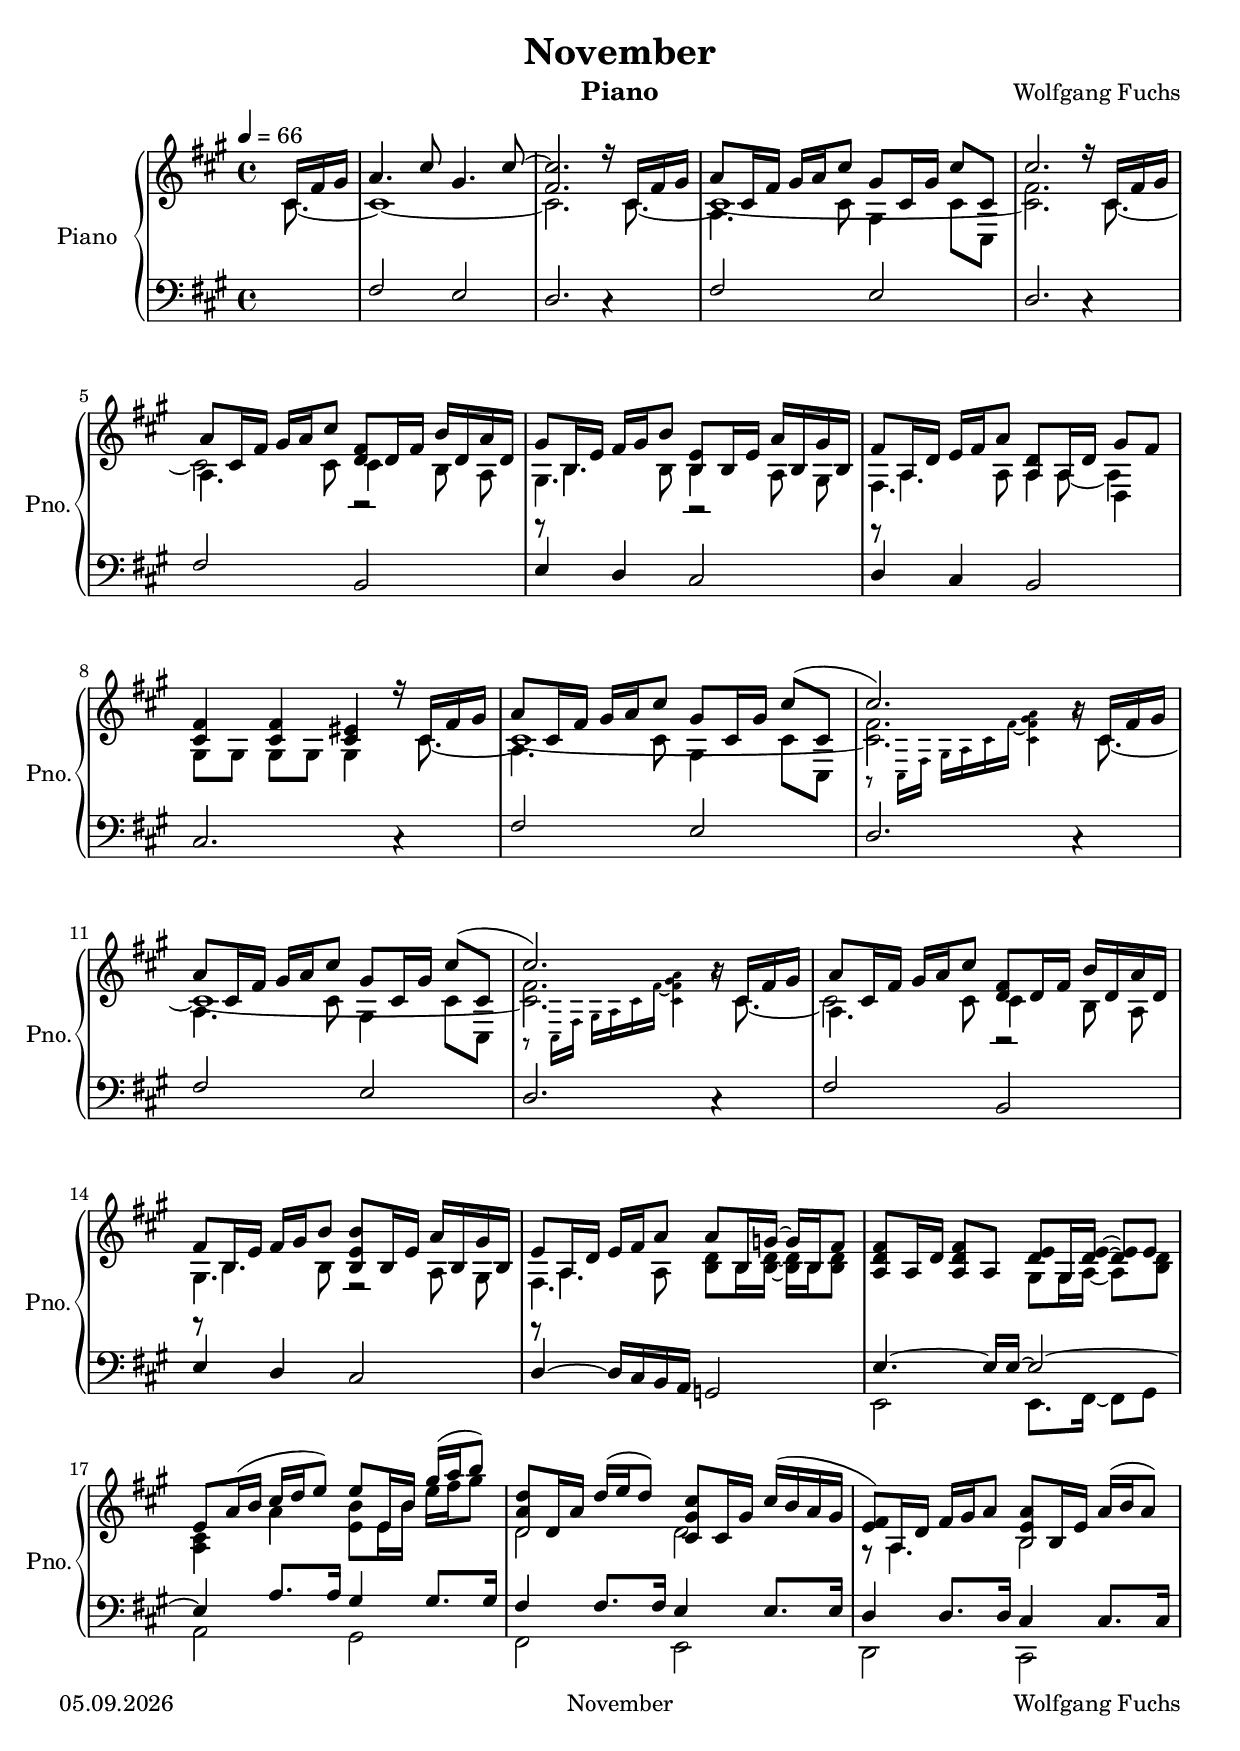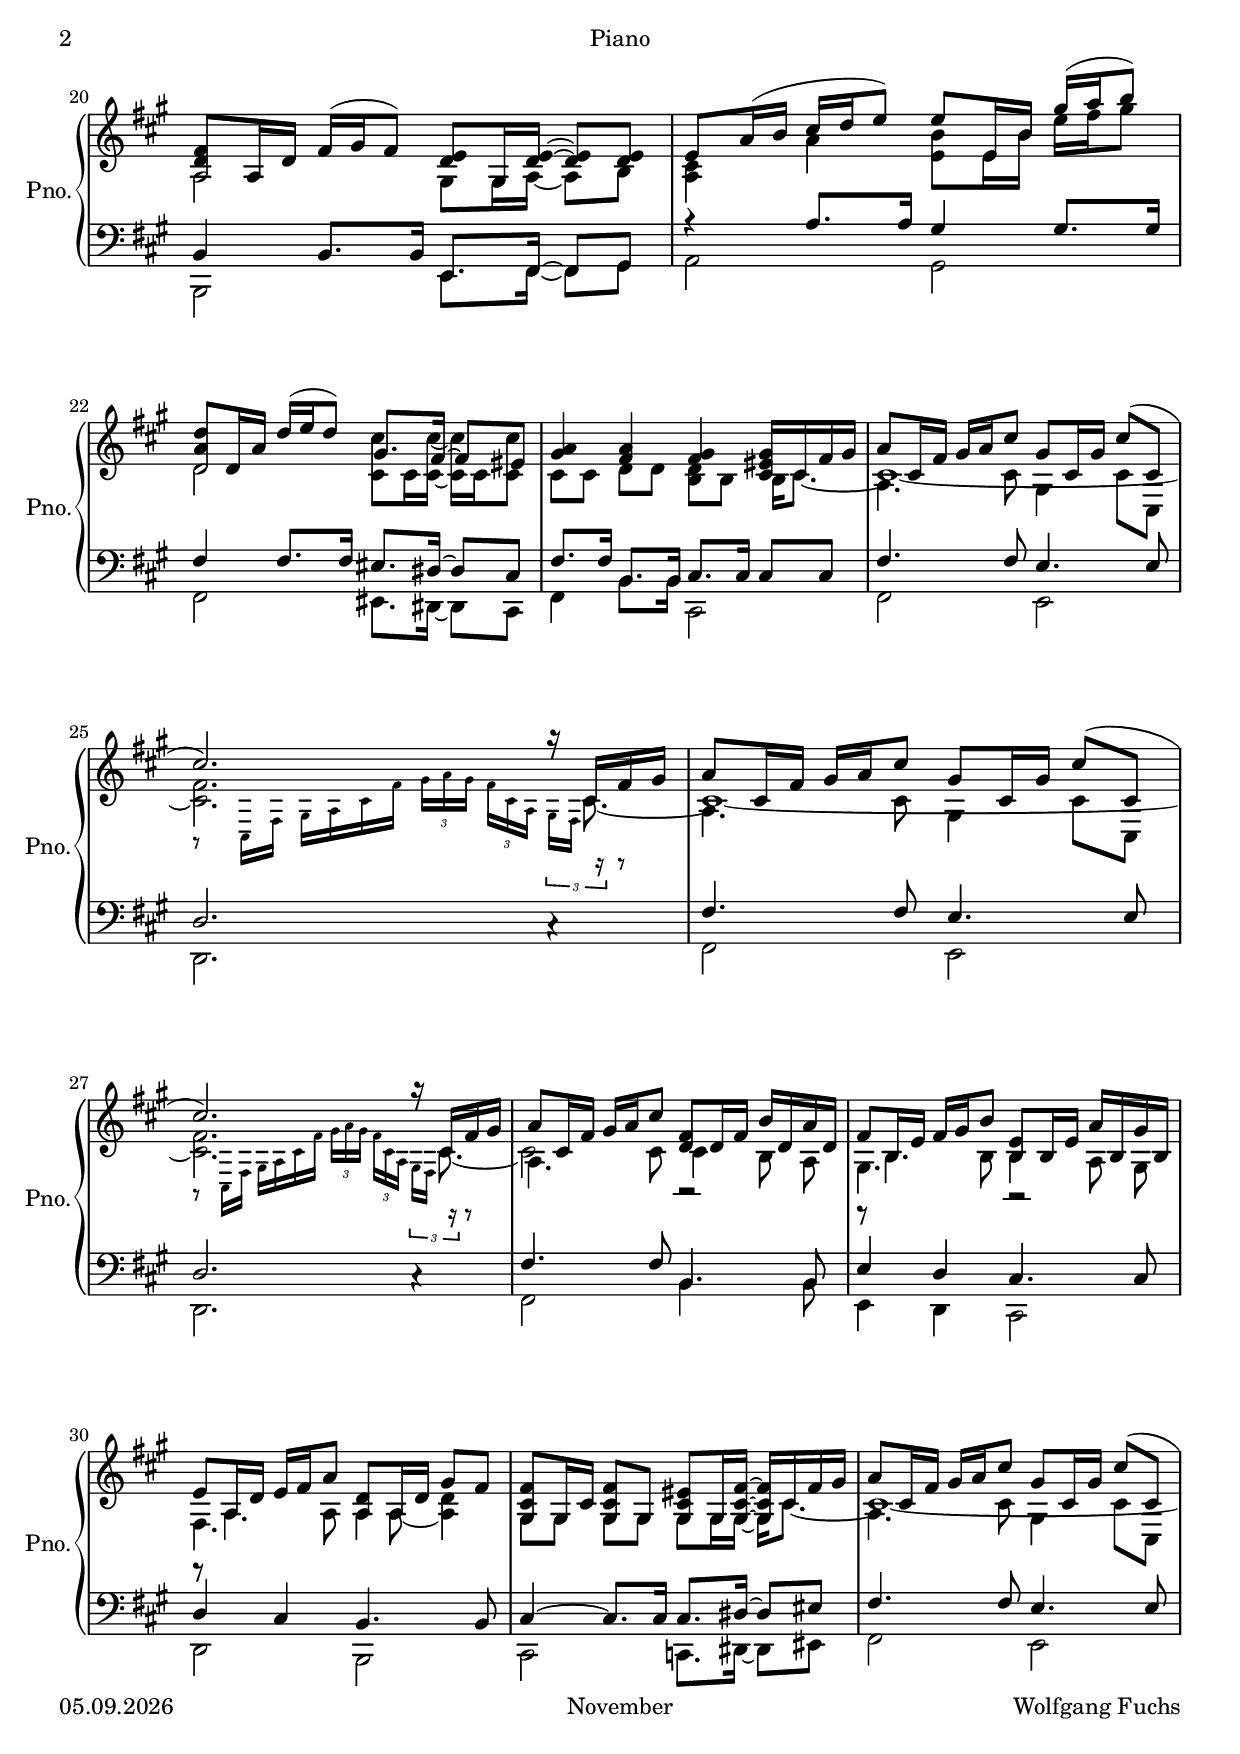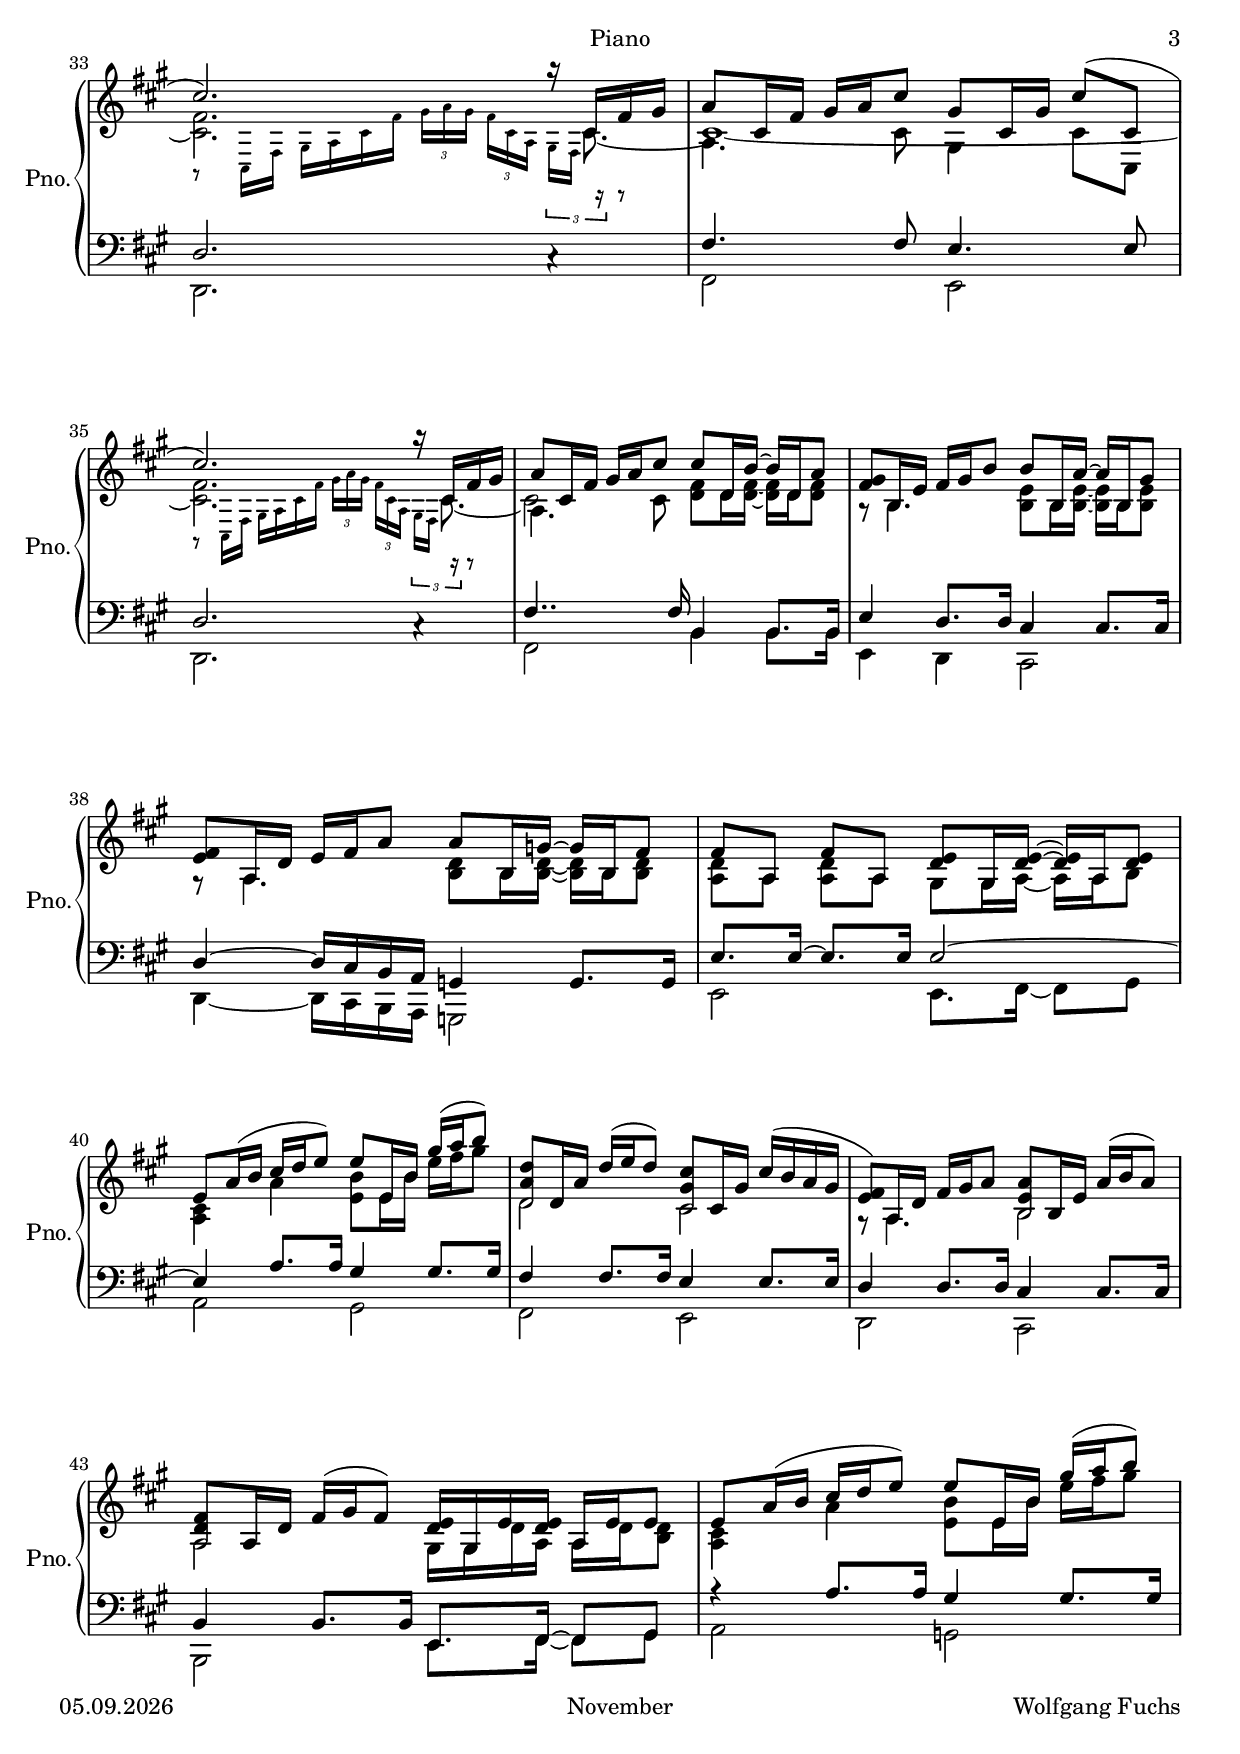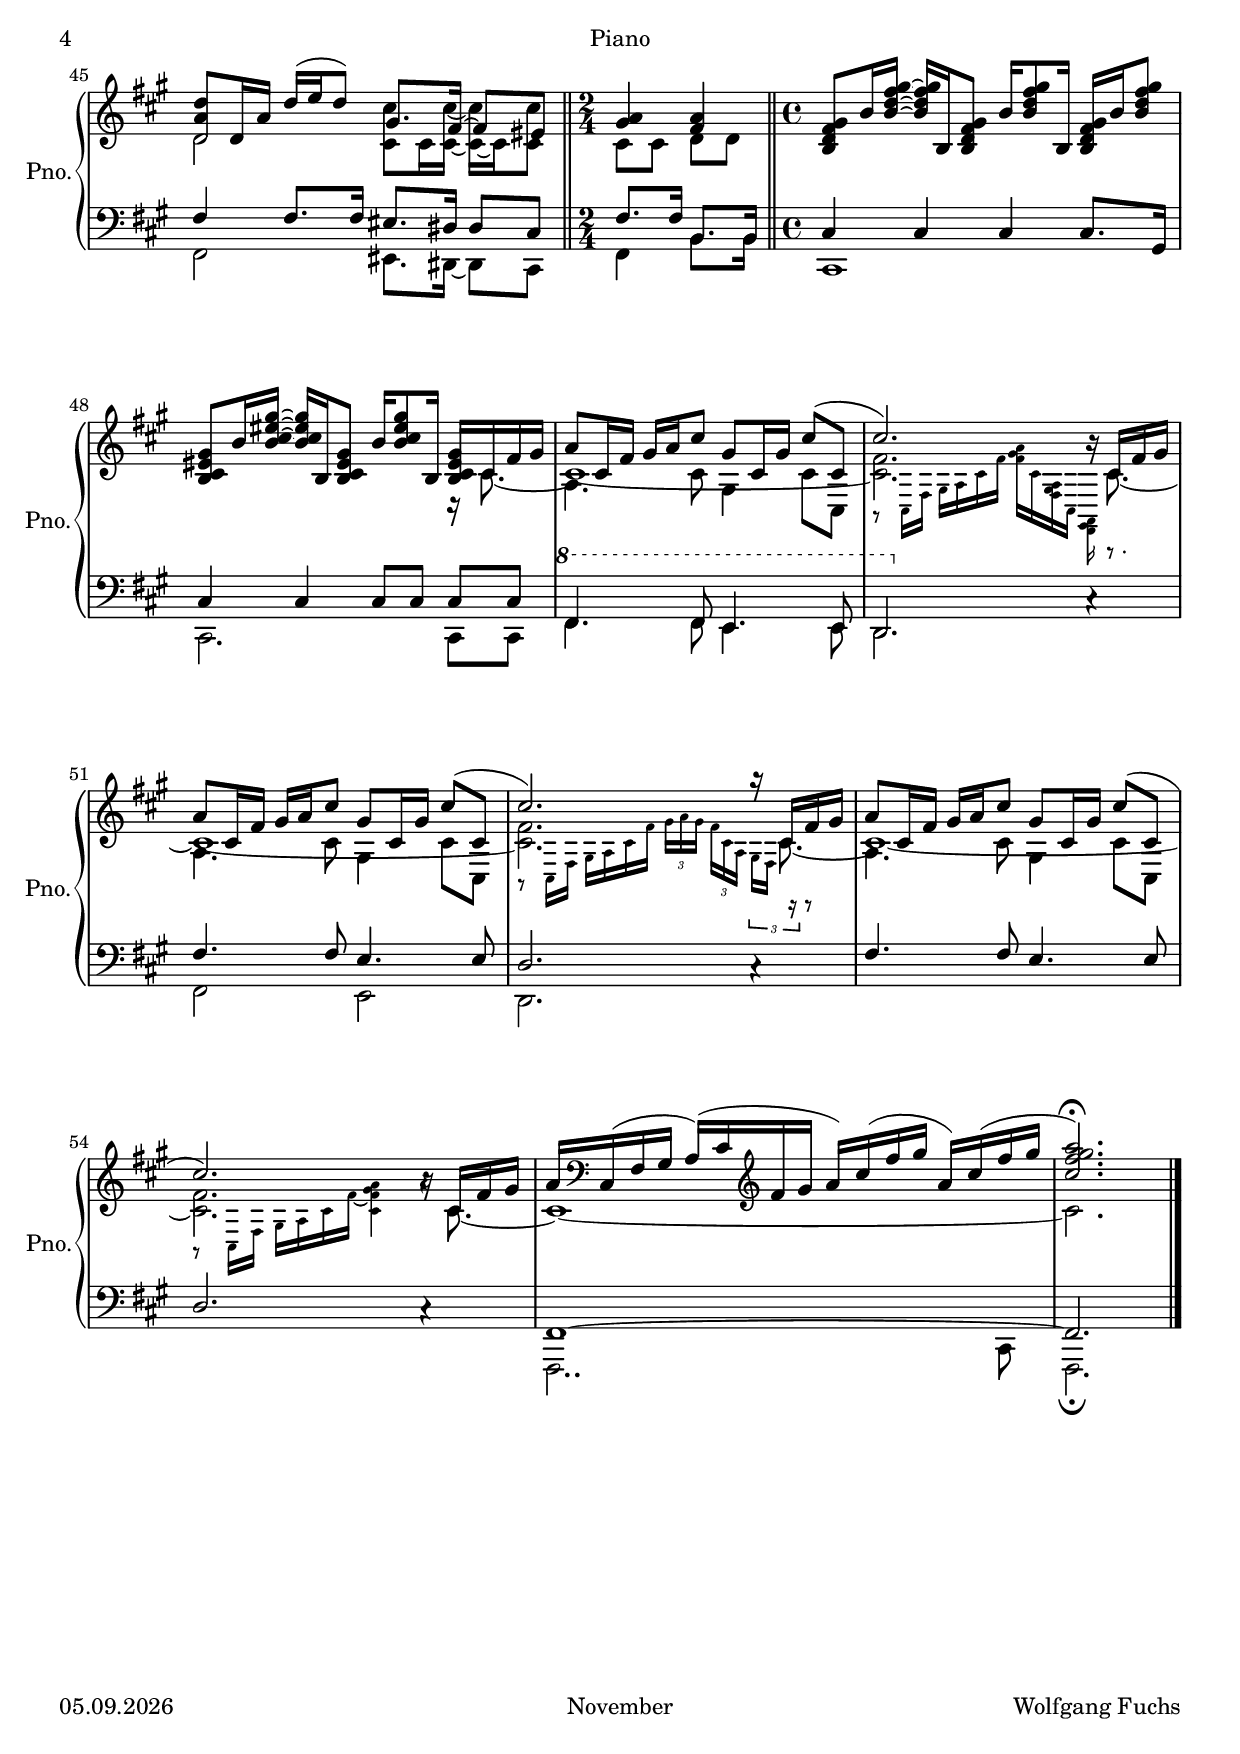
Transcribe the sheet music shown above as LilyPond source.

\version "2.18.2"

\include "../globals.ily"
\version "2.18.2"

\include "../globals.ily"

pianoTrebleI = \relative c'' {
  \voiceOne
  s16 cis, fis gis
  | a4.cis8 gis4. cis8~ %1
  | <fis, cis'>2. r16 cis fis gis %2
  | a8 cis,16 fis gis a cis8 gis cis,16 gis' cis8 cis, %3
  | cis'2. r16 cis, fis gis %4
  \break
  | a8 cis,16 fis gis a cis8 <d, fis>8 d16 fis b16 d, a' d, %5
  | gis8 b,16 e fis gis b8 <b, e>8 b16 e a16 b, gis' b, %6
  | fis'8 a,16 d e fis a8 <a, d>8 a16 d gis8 fis %7
  \break
  | <cis fis>4 <cis fis> <cis eis> r16 cis fis gis %8
  | a8 cis,16 fis gis a cis8 gis cis,16 gis' cis8( cis,8 %9
  | cis'2.) b16\rest cis, fis gis  %10
  \break        
  | a8 cis,16 fis gis a cis8 gis cis,16 gis' cis8( cis,8 %11
  | cis'2.) b16\rest cis, fis gis %12
  | a8 cis,16 fis gis a cis8 <d, fis>8 d16 fis b d, a' d, %13
  \break
  | fis8 b,16 e fis gis b8 <b, e b'>8 b16 e a b, gis' b, %14
  | e8  a,16 d e fis a8 a b,16 g'~ g b, fis'8 %15
  | <a, d fis>8  a16 d <a d fis>8 a <d e> gis,16 <d' e>~ <d e>8 e %16
  \break        
  | e8 a16( b cis d e8) e8 e,16 b' gis'( a b8) %17
  | <d,, a' d>8 d16 a' d( e d8) <cis, gis' cis>8 cis16 gis' cis( b a gis %18
  | <e fis>8) a,16 d fis gis a8 <b, e a> b16 e a( b a8) %19
  \break
  | <a, d fis>8 a16 d fis( gis fis8) <d e> gis,16 <d' e>~ <d e>8 <d e> %20
  | e8 a16( b cis d e8) e8 e,16 b' gis'( a b8) %21
  \break
  | <d,, a' d>8 d16 a' d( e d8) gis,8. fis16 ~ fis8 eis %22
  | <gis a>4 <fis a>4 <fis gis>4 <cis eis gis>16 cis fis gis %23
  | a8 cis,16 fis gis a cis8 gis cis,16 gis' cis8( cis, %24
  \break
  | cis'2.) a'16\rest cis,, fis gis %25
  | a8 cis,16 fis gis a cis8 gis cis,16 gis' cis8( cis, %26
  \break
  | cis'2.) a'16\rest cis,, fis gis %27
  | a8 cis,16 fis gis a cis8 <d, fis> d16 fis b d, a' d, %28
  | fis8 b,16 e fis gis b8 <b, e> b16 e a b, gis' b, %29
  \break
  | e8 a,16 d e fis a8 <a, d>8 a16 d gis8 fis %30
  | <gis, cis fis>8 gis16 cis <gis cis fis>8 gis <gis cis eis>8 gis16 <gis cis fis>~ <gis cis fis> cis fis gis %31
  | a8 cis,16 fis gis a cis8 gis8 cis,16 gis' cis8( cis, %32
  \break
  | cis'2.) a'16\rest cis,, fis gis %33
  | a8 cis,16 fis gis a cis8 gis cis,16 gis' cis8( cis, %34
  \break
  | cis'2.) a'16\rest cis,, fis gis %35
  | a8 cis,16 fis gis a cis8 cis d,16 b'~ b d, a'8 %36
  | <fis gis>8 b,16 e fis gis b8 b b,16 a'~ a b, gis'8 %37        
  \break
  | <e fis>8 a,16 d e fis a8 a8 b,16 g'~ g b, fis'8 %38        
  | \autoBeamOff fis8[ a,] fis'8[ a,] \autoBeamOn <d e>8 gis,16 <d' e>~ <d e> a <d e>8 %39                
  \break
  | e8 a16( b cis d e8) e8 e,16 b' gis'( a b8) %40
  | <d,, a' d>8 d16 a' d( e d8) <cis, gis' cis>8 cis16 gis' cis( b a gis %41
  | <e fis>8) a,16 d fis gis a8 <b, e a> b16 e a( b a8) %42
  \break
  | <a, d fis>8 a16 d fis( gis fis8) <d e>16 gis, e' <d e> a e' e8 %43
  | e8 a16( b cis d e8) e e,16b' gis'16( a b8) %44
  \break
  | <d,, a' d>8 d16 a' d( e d8) gis,8. fis16~ fis8 eis %45
  | \bar "||" \time 2/4 <gis a>4 <fis a> %46
  | \bar "||" \time 4/4 <b, d fis gis>8 b'16 <b d fis gis>~ <b d fis gis> b, <b d fis gis>8 b'16 <b d fis gis>8 b,16 <b d fis gis> b' <b d fis gis>8 %47
  \break
  | <b, cis eis gis>8 b'16 <b cis eis gis>~ <b cis eis gis> b, <b cis eis gis>8 b'16 <b cis eis gis>8 b,16 <b cis eis gis> cis fis gis %48
  | a8 cis,16 fis gis a cis8 gis cis,16 gis' cis8( cis,8 %49
  | cis'2.) b16\rest cis, fis gis  %50
  \break
  | a8 cis,16 fis gis a cis8 gis cis,16 gis' cis8( cis,8 %51
  | cis'2.) a'16\rest cis,, fis gis  %52
  | a8 cis,16 fis gis a cis8 gis cis,16 gis' cis8( cis,8 %53
  \break
  | cis'2.) b16\rest cis, fis gis  %54
  | a16 \clef bass cis,,( fis gis a) (cis \clef treble fis gis a) cis( fis gis a,) cis( fis gis %55
  | <cis, fis gis a>2.) \fermata s4 %56 
  | \bar "|."  
}

pianoTrebleII = \relative c' {
  \voiceTwo
   s4 
  | s1 %1
  | s1 %2
  | a4. cis8 gis4 cis8 cis, %3
  | s1 %4
  \break
  \autoBeamOff
  | a'4. cis8 cis4 b8 a %5
  | gis4. b8 b4 a8 gis %6
  | fis4. a8 a4 d,4 %7
  \autoBeamOn
  \break
  | s1 %8
  | a'4. cis8 gis4 cis8 cis, %9
  \set fontSize = #-4.0
  | r8 cis16 fis gis a cis fis ~<cis fis gis a>4 a'4\rest %10        
  \unset fontSize
  \break
  | a,4. cis8 gis4 cis8 cis, %11
  \set fontSize = #-4.0
  | r8 cis16 fis gis a cis fis ~<cis fis gis a>4 a'4\rest %12
  \unset fontSize 
  \autoBeamOff
  | a,4. cis8 cis4 b8 a8 %13
  \autoBeamOn
  \break
  | gis4. b8 s4 \autoBeamOff a8 gis \autoBeamOn %14
  | fis4. a8 s2 %15    
  | s1 %16
  \break
  | s1 %17
  | s1 %18 
  | s1 %19
  \break
  | s1 %20
  | s1 %21
  \break
  | s1 %22
  | s1 %23
  | a4. cis8 gis4 cis8 cis, %24
  \break
  \set fontSize = #-4.0
  | r8 cis16 fis gis a cis fis \tuplet 3/2 { gis[ a gis] } \tuplet 3/2 { fis[ cis a] } \tuplet 3/2 { gis[ fis] e,16\rest } e8\rest %25
  \unset fontSize
  | a'4. cis8 gis4 cis8 cis, %26
  \break
  \set fontSize = #-4.0
  | r8 cis16 fis gis a cis fis \tuplet 3/2 { gis[ a gis] } \tuplet 3/2 { fis[ cis a] } \tuplet 3/2 { gis[ fis] e,16\rest } e8\rest %27
  \unset fontSize
  \autoBeamOff
  | a'4. cis8 cis4 b8 a8 %28
  | gis4. b8 b4 a8 gis8 %29
  \autoBeamOn
  \break
  | fis4. a8 a4 s4 %30
  | s1 %31
  | a4. cis8 gis4 cis8 cis, %32
  \break
  \set fontSize = #-4.0
  | r8 cis16 fis gis a cis fis \tuplet 3/2 { gis[ a gis] } \tuplet 3/2 { fis[ cis a] } \tuplet 3/2 { gis[ fis] e,16\rest } e8\rest %33
  \unset fontSize
  | a'4. cis8 gis4 cis8 cis, %34
  \break
  \set fontSize = #-4.0
  | r8 cis16 fis gis a cis fis \tuplet 3/2 { gis[ a gis] } \tuplet 3/2 { fis[ cis a] } \tuplet 3/2 { gis[ fis] e,16\rest } e8\rest %35
  \unset fontSize
  | a'4. cis8 s2 %36
  | s1 %37
  \break
  | s1 %38
  | s1 %39
  \break
  | s1 %40
  | s1 %41
  | s1 %42
  \break
  | s1 %43
  | s1 %44
  \break
  | s1 %45
  | \bar "||" \time 2/4 s2 %46
  | \bar "||" \time 4/4 s1 %47
  \break
  | s1 %48
  | a4. cis8 gis4 cis8 cis,8 %49
  \set fontSize = #-4.0
  | r8 cis16 fis gis a cis fis <fis gis a> cis <fis, gis a> cis <fis, gis a> b,8.\rest %50        
  \unset fontSize
  \break
  | a''4. cis8 gis4 cis8 cis, %51
  \set fontSize = #-4.0
  | r8 cis16 fis gis a cis fis \tuplet 3/2 { gis[ a gis] } \tuplet 3/2 { fis[ cis a] } \tuplet 3/2 { gis[ fis] e,16\rest } e8\rest %52
  \unset fontSize
  | a'4. cis8 gis4 cis8 cis, %53
  \break
  \set fontSize = #-4.0
  | r8 cis16 fis gis a cis fis ~<cis fis gis a>4 a'4\rest %54
  \unset fontSize   
  | s1 %55
  | s1 %56
  | \bar "|." 
}

pianoTrebleIII = \relative c' {      
  \voiceFour
    s16 cis8.~     
  | cis1~ %1  
  | cis2. s16 cis8.~ %2    
  | cis1~ %3
  | <cis fis>2. s16 cis8.~ %4
  \break
  | cis2 r2  %5
  | r8 b4. r2  %6
  | r8 a4. s8 a8 ~a4  %7
  \break
  \autoBeamOff
  | gis8[ gis] gis[ gis] gis4 s16 cis8.~ %8
  \autoBeamOn
  | cis1~ %9
  | <cis fis>2. s16 cis8.~ %10
  \break
  | cis1~ %11
  | <cis fis>2. s16 cis8.~ %12
  \autoBeamOff
  | cis2 r2 %13        
  \autoBeamOn
  \break
  | r8 b4. r2 %14
  | r8 a4. <b d>8 b16 <b d>~ <b d> b <b d>8 %15
  | s2 gis8 gis16 a~ a8 <b d> %16
  \break
  | <a cis>4 a' <e b'>8 e16 b' e fis gis8 %17
  | d,2 d2 %18
  | r8 a4. b2 %19
  \break
  | a2 gis8 gis16 a16~ a8 b8 %20
  | <a cis>4 a'4 <e b'>8 e16 b' e fis gis8 %21
  \break
  | d,2 <cis cis'>8 cis16 <cis cis'>~ <cis cis'> cis <cis cis'>8 %22
  | cis8[ cis] d[ d] <b d> b b16 cis8. ~ %23
  | cis1~ %24
  \break
  | <cis fis>2. s16 cis8.~ %25
  | cis1~ %26
  \break
  | <cis fis>2. s16 cis8.~ %27
  | cis2 r2 %28
  | r8 b4. r2 %29
  \break
  | r8 a4. s8 a8~ <a d>4 %30
  | gis8[ gis] gis[ gis] gis gis16 gis~ gis16 cis8.~ %31
  | cis1~ %32
  \break
  | <cis fis>2. s16 cis8.~ %33
  | cis1~ %34
  \break
  | <cis fis>2. s16 cis8.~  %35
  | cis2 <d fis>8 d16 <d fis>~ <d fis> d <d fis>8 %36
  | r8 b4.<b e>8 b16 <b e>~ <b e> b16 <b e>8  %37
  \break
  | r8  a4. <b d>8 b16 <b d>~ <b d> b <b d>8 %38
  | \autoBeamOff <a d>8[ a] <a d>[ a] \autoBeamOn gis gis16 a~ a a b8 %39
  \break
  | <a cis>4 a'4 <e b'>8 e16 b' e fis gis8 %40
  | d,2 cis2 %41
  | r8 a4. b2 %42
  \break
  | a2 gis16 gis d' a a d <b d>8 %43
  | <a cis>4 a' <e b'>8 e16 b' e fis gis8 %44
  \break
  | d,2 <cis cis'>8 cis16 <cis cis'>~ <cis cis'>~ cis <cis cis'>8 %45
  | \bar "||" \time 2/4 cis8 cis d d %46
  | \bar "||" \time 4/4 s1 %47
  \break
  | s2. r16 cis8.~ %48
  | cis1~ %49
  | <cis fis>2. s16 cis8.~ %50
  \break
  | cis1~ %51
  | <cis fis>2. s16 cis8.~ %52
  | cis1~ %53
  \break
  | <cis fis>2. s16 cis8.~ %54
  | cis1~ %55
  | cis2. s4 %56
  | \bar "|."   
}

pianoBassI = \relative c { 
  \voiceOne
    s4
  | fis2 e %1
  | d2. c4\rest %2
  | fis2 e %3
  | d2. c4\rest %4
  \break
  | fis2 b, %5
  | e4 d cis2 %6
  | d4 cis b2 %7
  \break
  | cis2. c4\rest %8
  | fis2 e %9
  | d2. c4\rest %10
  \break
  | fis2 e %11
  | d2. c4\rest %12
  | fis2 b, %13
  \break
  | e4 d cis2 %14
  | d4~ d16 cis b a g2 %15
  | e'4.~ e16 e ~ e2~ %16
  \break
  | e4  a8. a16 gis4 gis8. gis16 %17
  | fis4 fis8. fis16 e4 e8. e16 %18
  | d4 d8. d16 cis4 cis8. cis16  %19
  \break
  | b4 b8. b16 e,8. fis16~ fis8 gis %20
  | r4 a'8. a16 gis4 gis8. gis16 %21
  \break
  | fis 4 fis8. fis16 eis8. dis16~ dis8 cis8 %22
  | fis8. fis16 b,8. b16 cis8. cis16 cis8 cis %23
  | fis4. fis8 e4. e8 %24
  \break
  | d2. c4\rest %25
  | fis4. fis8 e4. e8 %26
  \break
  | d2. c4\rest %27
  | fis4. fis8 b,4. b8 %28
  | e4 d cis4. cis8 %29
  \break
  | d4 cis b4. b8 %30
  | cis4~ cis8. cis16 cis8. dis16~ dis8 eis %31
  | fis4. fis8 e4. e8 %32
  \break
  | d2. c4\rest %33
  | fis4. fis8 e4. e8 %34
  \break
  | d2. c4\rest %35
  | fis4.. fis16 b,4 b8. b16 %36
  | e4 d8. d16 cis4 cis8. cis16 %37
  \break
  | d4~ d16 cis b a g4 g8. g16 %38
  | e'8. e16~ e8. e16 e2~ %39
  \break
  | e4 a8. a16 gis4 gis8. gis16 %40
  | fis4 fis8. fis16 e4 e8. e16 %41
  | d4 d8. d16 cis4 cis8. cis16 %42
  \break
  | b4 b8. b16 e,8. fis16~ fis8 gis %43
  | r4 a'8. a16 gis4 gis8. gis16 %44
  \break
  | fis4 fis8. fis16 eis8. dis16 dis8 cis %45
  | \time 2/4 fis8. fis16 b,8. b16 %46
  | \time 4/4 cis4 cis4 cis4 cis8. gis16 %47
  \break
  \autoBeamOff
  | cis4 cis cis8[ cis] cis[ cis] %48
  \autoBeamOn
  | \ottava #1 fis4. fis8 e4. e8 %49
  | d2. \ottava #0 c4\rest %50
  \break
  | fis4. fis8 e4. e8 %51
  | d2. c4\rest %52
  | fis4. fis8 e4. e8 %53
  \break
  | d2. c4\rest %54
  | fis,1~ %55
  | fis2. s4 %56
  | \bar "|."
}
pianoBassII = \relative c {
  \voiceTwo
    s4
  | s1 %1
  | s1 %2
  | s1 %3
  | s1 %4
  \break
  | s1 %5
  | s1 %6
  | s1 %7
  \break
  | s1 %8
  | s1 %9
  | s1 %10
  \break
  | s1 %11
  | s1 %12
  | s1 %13
  \break
  | s1 %14
  | s1 %15
  | e,2 e8. fis16 ~ fis8 gis %16
  \break
  | a2 gis %17
  | fis2 e %18
  | d2 cis %19
  \break
  | b2 e8.fis16~ fis8 gis %20
  | a2 gis %21
  \break
  | fis2 eis8. dis16~ dis8 cis %22
  | fis4 b8. b16 cis,2 %23
  | fis2 e %24
  \break
  | d2. s4 %25
  | fis2 e %26
  \break
  | d2. s4 %27
  | fis2 b4. b8 %28
  | e,4 d cis2 %29
  \break
  | d2 b %30
  | cis2 c8. dis16 ~ dis8 eis8 %31
  | fis2 e %32
  \break
  | d2. s4 %33
  | fis2 e %34
  \break
  | d2. s4 %35
  | fis2 b4 b8.b16 %36
  | e,4 d cis2 %37
  \break
  | d4~ d16 cis b a g2 %38
  | e'2 e8. fis16 ~ fis8 gis %39
  \break
  | a2 gis %40
  | fis2 e %41
  | d2 cis %42
  \break
  | b2 e8.fis16~ fis8 gis %43
  | a2 g %44
  \break
  | fis2 eis8. dis16~ dis8 cis %45
  | \time 2/4 fis4 b8. b16 %46
  | \time 4/4 cis,1 %47
  \break
  | cis2. cis8 cis %48
  | \ottava #1 fis'4. fis8 e4. e8  %49
  | d2. \ottava #0 s4 %50
  \break
  | fis,2 e %51
  | d2. s4 %52
  | s1 %53
  \break
  | s1 %54
  | fis,2.. cis'8 %55
  | fis,2. \fermata s4 %56
  | \bar "|."
}

pianoTreble = \new Voice {
  \globalSettings
  \clef treble  
  << \pianoTrebleI \\ \pianoTrebleII \\ \pianoTrebleIII  >>
}

pianoBass = \new Voice {
  \globalSettings
  \clef bass  
  << \pianoBassI \\ \pianoBassII >>
}


\header {
  instrument = "Piano"
}

\score {
  <<            
    \new PianoStaff \with { instrumentName = "Piano" shortInstrumentName = "Pno." } { << 
      \new Staff { \pianoTreble } 
      \new Staff { \pianoBass } 
    >> }        
  >>
  \layout { 
    indent = 1.5\cm
    short-indent = 0.5\cm
  }
}
